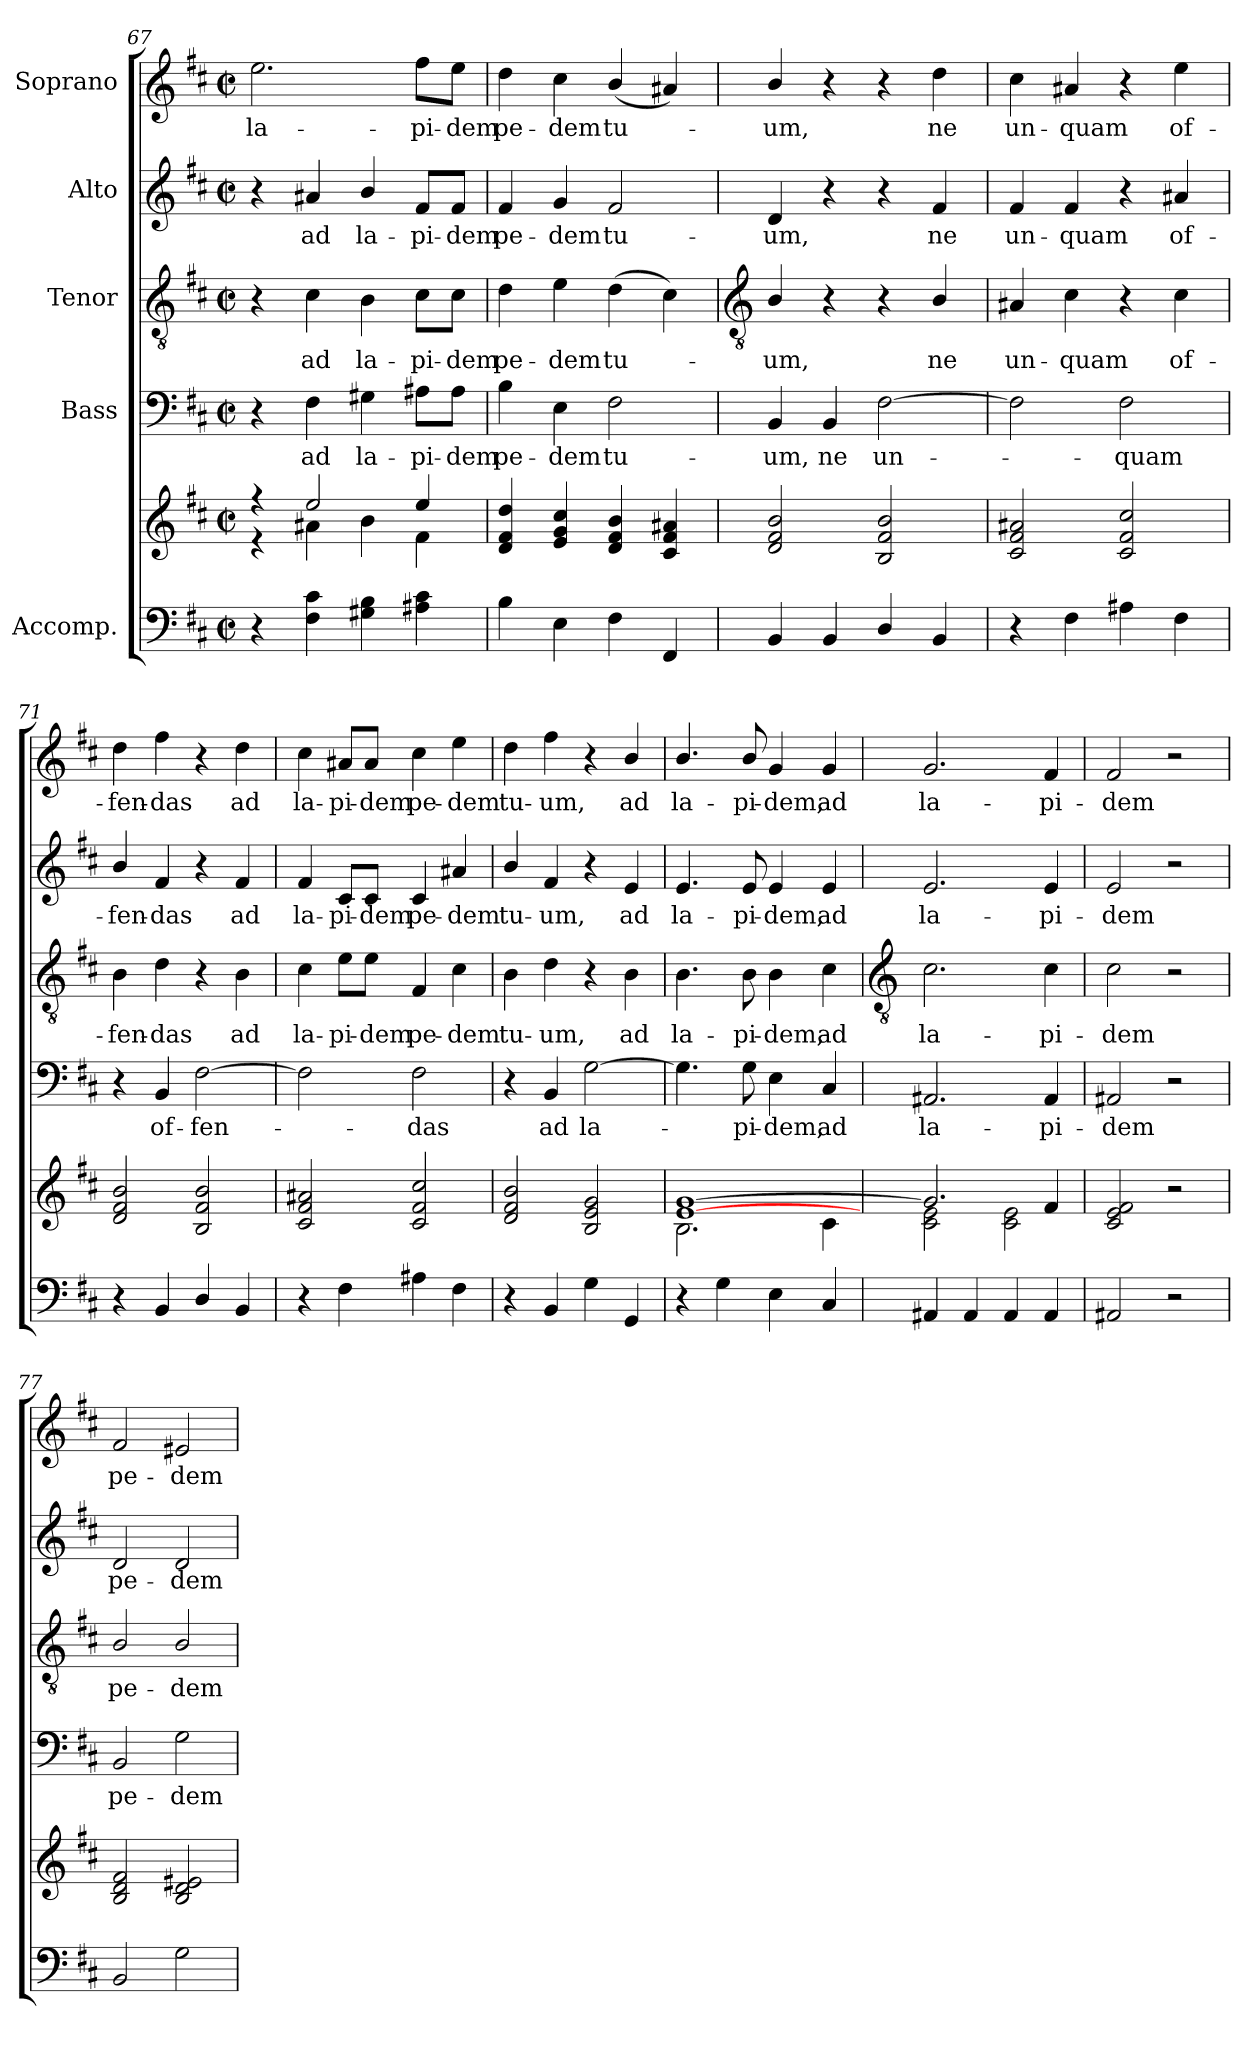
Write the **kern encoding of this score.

**kern	**kern	**kern	**text	**kern	**text	**kern	**text	**kern	**text
*part5	*part5	*part4	*part4	*part3	*part3	*part2	*part2	*part1	*part1
*staff6	*staff5	*staff4	*staff4	*staff3	*staff3	*staff2	*staff2	*staff1	*staff1
*I"Accomp.	*	*I"Bass	*	*I"Tenor	*	*I"Alto	*	*I"Soprano	*
*clefF4	*clefG2	*clefF4	*	*clefGv2	*	*clefG2	*	*clefG2	*
*k[f#c#]	*k[f#c#]	*k[f#c#]	*	*k[f#c#]	*	*k[f#c#]	*	*k[f#c#]	*
*D:	*D:	*D:	*	*D:	*	*D:	*	*D:	*
*M2/2	*M2/2	*M2/2	*	*M2/2	*	*M2/2	*	*M2/2	*
*met(c|)	*met(c|)	*met(c|)	*	*met(c|)	*	*met(c|)	*	*met(c|)	*
=67	=67	=67	=67	=67	=67	=67	=67	=67	=67
*	*^	*	*	*	*	*	*	*	*
!	!	!	!	!	!	!	!	!	!	!LO:LY:b
4r	4r	4r	4r	.	4r	.	4r	.	2.ee	la-
!	!	!	!	!LO:LY:b	!	!LO:LY:b	!	!LO:LY:b	!	!
4F# 4c#	2ee/	4a#X\	4F#	ad	4c#	ad	4a#X	ad	.	.
!	!	!	!	!LO:LY:b	!	!LO:LY:b	!	!LO:LY:b	!	!
4G#X 4B	.	4b\	4G#X	la-	4B	la-	4b/	la-	.	.
!	!	!	!	!LO:LY:b	!	!LO:LY:b	!	!LO:LY:b	!	!LO:LY:b
4A#X 4c#	4ee/	4f#\	8A#X\L	-pi-	8c#\L	-pi-	8f#/L	-pi-	8ff#\L	-pi-
!	!	!	!	!LO:LY:b	!	!LO:LY:b	!	!LO:LY:b	!	!LO:LY:b
.	.	.	8A#\J	-dem	8c#\J	-dem	8f#/J	-dem	8ee\J	-dem
=68	=68	=68	=68	=68	=68	=68	=68	=68	=68	=68
!	!	!	!	!LO:LY:b	!	!LO:LY:b	!	!LO:LY:b	!	!LO:LY:b
4B	4d/ 4f#/ 4dd/	2ryy	4B	pe-	4d	pe-	4f#	pe-	4dd	pe-
!	!	!	!	!LO:LY:b	!	!LO:LY:b	!	!LO:LY:b	!	!LO:LY:b
4E	4e/ 4g/ 4cc#/	.	4E	-dem	4e	-dem	4g	-dem	4cc#	-dem
!	!	!	!	!LO:LY:b	!	!LO:LY:b	!	!LO:LY:b	!	!LO:LY:b
4F#	4d/ 4f#/ 4b/	2ryy	2F#	tu-	(>4d	tu-	2f#	tu-	(<4b/	tu-
4FF#	4c#/ 4f#/ 4a#X/	.	.	.	4c#)	.	.	.	4a#X)	.
!!LO:LB:g=z
=69	=69	=69	=69	=69	=69	=69	=69	=69	=69	=69
*	*	*	*	*	*clefGv2	*	*	*	*	*
!	!	!	!	!LO:LY:b	!	!LO:LY:b	!	!LO:LY:b	!	!LO:LY:b
4BB	2d/ 2f#/ 2b/	2ryy	4BB	-um,	4B/	um,	4d	-um,	4b/	um,
!	!	!	!	!LO:LY:b	!	!	!	!	!	!
4BB	.	.	4BB	ne	4r	.	4r	.	4r	.
!	!	!	!	!LO:LY:b	!	!	!	!	!	!
4D/	2B/ 2f#/ 2b/	2ryy	[2F#	un-	4r	.	4r	.	4r	.
!	!	!	!	!	!	!LO:LY:b	!	!LO:LY:b	!	!LO:LY:b
4BB	.	.	.	.	4B/	ne	4f#	ne	4dd	ne
=70	=70	=70	=70	=70	=70	=70	=70	=70	=70	=70
!	!	!	!	!	!	!LO:LY:b	!	!LO:LY:b	!	!LO:LY:b
4r	2c#/ 2f#/ 2a#X/	2ryy	2F#]	.	4A#X	un-	4f#	un-	4cc#	un-
!	!	!	!	!	!	!LO:LY:b	!	!LO:LY:b	!	!LO:LY:b
4F#	.	.	.	.	4c#	-quam	4f#	-quam	4a#X	-quam
!	!	!	!	!LO:LY:b	!	!	!	!	!	!
4A#X	2c#/ 2f#/ 2cc#/	2ryy	2F#	quam	4r	.	4r	.	4r	.
!	!	!	!	!	!	!LO:LY:b	!	!LO:LY:b	!	!LO:LY:b
4F#	.	.	.	.	4c#	of-	4a#X	of-	4ee	of-
=71	=71	=71	=71	=71	=71	=71	=71	=71	=71	=71
!	!	!	!	!	!	!LO:LY:b	!	!LO:LY:b	!	!LO:LY:b
4r	2d/ 2f#/ 2b/	2ryy	4r	.	4B	-fen-	4b/	-fen-	4dd	-fen-
!	!	!	!	!LO:LY:b	!	!LO:LY:b	!	!LO:LY:b	!	!LO:LY:b
4BB	.	.	4BB	of-	4d	-das	4f#	-das	4ff#	-das
!	!	!	!	!LO:LY:b	!	!	!	!	!	!
4D/	2B/ 2f#/ 2b/	2ryy	[2F#	-fen-	4r	.	4r	.	4r	.
!	!	!	!	!	!	!LO:LY:b	!	!LO:LY:b	!	!LO:LY:b
4BB	.	.	.	.	4B	ad	4f#	ad	4dd	ad
=72	=72	=72	=72	=72	=72	=72	=72	=72	=72	=72
!	!	!	!	!	!	!LO:LY:b	!	!LO:LY:b	!	!LO:LY:b
4r	2c#/ 2f#/ 2a#X/	2ryy	2F#]	.	4c#	la-	4f#	la-	4cc#	la-
!	!	!	!	!	!	!LO:LY:b	!	!LO:LY:b	!	!LO:LY:b
4F#	.	.	.	.	8e\L	-pi-	8c#/L	-pi-	8a#X/L	-pi-
!	!	!	!	!	!	!LO:LY:b	!	!LO:LY:b	!	!LO:LY:b
.	.	.	.	.	8e\J	-dem	8c#/J	-dem	8a#/J	-dem
!	!	!	!	!LO:LY:b	!	!LO:LY:b	!	!LO:LY:b	!	!LO:LY:b
4A#X	2c#/ 2f#/ 2cc#/	2ryy	2F#	das	4F#	pe-	4c#	pe-	4cc#	pe-
!	!	!	!	!	!	!LO:LY:b	!	!LO:LY:b	!	!LO:LY:b
4F#	.	.	.	.	4c#	-dem	4a#X	-dem	4ee	-dem
=73	=73	=73	=73	=73	=73	=73	=73	=73	=73	=73
!	!	!	!	!	!	!LO:LY:b	!	!LO:LY:b	!	!LO:LY:b
4r	2d/ 2f#/ 2b/	2ryy	4r	.	4B	tu-	4b/	tu-	4dd	tu-
!	!	!	!	!LO:LY:b	!	!LO:LY:b	!	!LO:LY:b	!	!LO:LY:b
4BB	.	.	4BB	ad	4d	-um,	4f#	-um,	4ff#	-um,
!	!	!	!	!LO:LY:b	!	!	!	!	!	!
4G	2B/ 2e/ 2g/	2ryy	[2G	la-	4r	.	4r	.	4r	.
!	!	!	!	!	!	!LO:LY:b	!	!LO:LY:b	!	!LO:LY:b
4GG	.	.	.	.	4B	ad	4e	ad	4b/	ad
=74	=74	=74	=74	=74	=74	=74	=74	=74	=74	=74
!	!	!	!	!	!	!LO:LY:b	!	!LO:LY:b	!	!LO:LY:b
4r	[1e/ [1g/	2.B\	4.G]	.	4.B	la-	4.e	la-	4.b/	la-
4G	.	.	.	.	.	.	.	.	.	.
!	!	!	!	!LO:LY:b	!	!LO:LY:b	!	!LO:LY:b	!	!LO:LY:b
.	.	.	8G	pi-	8B	-pi-	8e	-pi-	8b/	-pi-
!	!	!	!	!LO:LY:b	!	!LO:LY:b	!	!LO:LY:b	!	!LO:LY:b
4E	.	.	4E	-dem,	4B	-dem,	4e	-dem,	4g	-dem,
!	!	!	!	!LO:LY:b	!	!LO:LY:b	!	!LO:LY:b	!	!LO:LY:b
4C#	.	4c#\	4C#	ad	4c#	ad	4e	ad	4g	ad
!!LO:LB:g=z
=75	=75	=75	=75	=75	=75	=75	=75	=75	=75	=75
*	*	*	*	*	*clefGv2	*	*	*	*	*
!	!	!	!	!LO:LY:b	!	!LO:LY:b	!	!LO:LY:b	!	!LO:LY:b
4AA#X	2.g/]	2c#\ 2e\	2.AA#X	la-	2.c#	la-	2.e	la-	2.g	la-
4AA#	.	.	.	.	.	.	.	.	.	.
4AA#	.	2c#\ 2e\	.	.	.	.	.	.	.	.
!	!	!	!	!LO:LY:b	!	!LO:LY:b	!	!LO:LY:b	!	!LO:LY:b
4AA#	4f#/	.	4AA#	-pi-	4c#	-pi-	4e	-pi-	4f#	-pi-
=76	=76	=76	=76	=76	=76	=76	=76	=76	=76	=76
!	!	!	!	!LO:LY:b	!	!LO:LY:b	!	!LO:LY:b	!	!LO:LY:b
2AA#X	2c#/ 2e/ 2f#/	2ryy	2AA#X	-dem	2c#	-dem	2e	-dem	2f#	-dem
2r	2r	2ryy	2r	.	2r	.	2r	.	2r	.
=77	=77	=77	=77	=77	=77	=77	=77	=77	=77	=77
!	!	!	!	!LO:LY:b	!	!LO:LY:b	!	!LO:LY:b	!	!LO:LY:b
2BB	2B/ 2d/ 2f#/	2ryy	2BB	pe-	2B/	pe-	2d	pe-	2f#	pe-
!	!	!	!	!LO:LY:b	!	!LO:LY:b	!	!LO:LY:b	!	!LO:LY:b
2G	2B/ 2d/ 2e#X/	2ryy	2G	-dem	2B/	-dem	2d	-dem	2e#X	-dem
*	*v	*v	*	*	*	*	*	*	*	*
=	=	=	=	=	=	=	=	=	=
*-	*-	*-	*-	*-	*-	*-	*-	*-	*-
